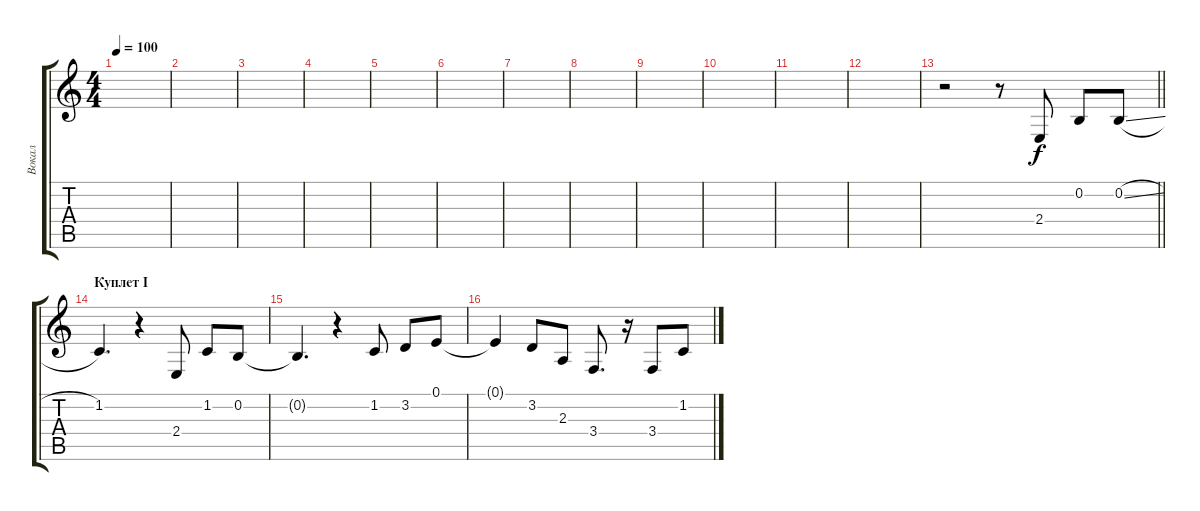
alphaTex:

\track ("Вокал" "Вокал") {instrument piccolo}
\staff {score tabs}
\tuning (E4 B3 G3 D3 A2 E2) {hide}
\ts (4 4)
\tempo 100
\clef g2
\ks c
|
|
|
|
|
|
|
|
|
|
|
|
\barLineRight lightlight
r.2 r.8 2.4.8 0.2.8 0.2{sl}.8 |
\section ("" "Куплет I")
1.2.4{d} r.4 2.4.8 1.2.8 0.2.8 |
0.2{t}.4{d} r.4 1.2.8 3.2.8 0.1.8 |
0.1{t}.4 3.2.8 2.3.8 3.4.8{d} r.16 3.4.8 1.2.8
